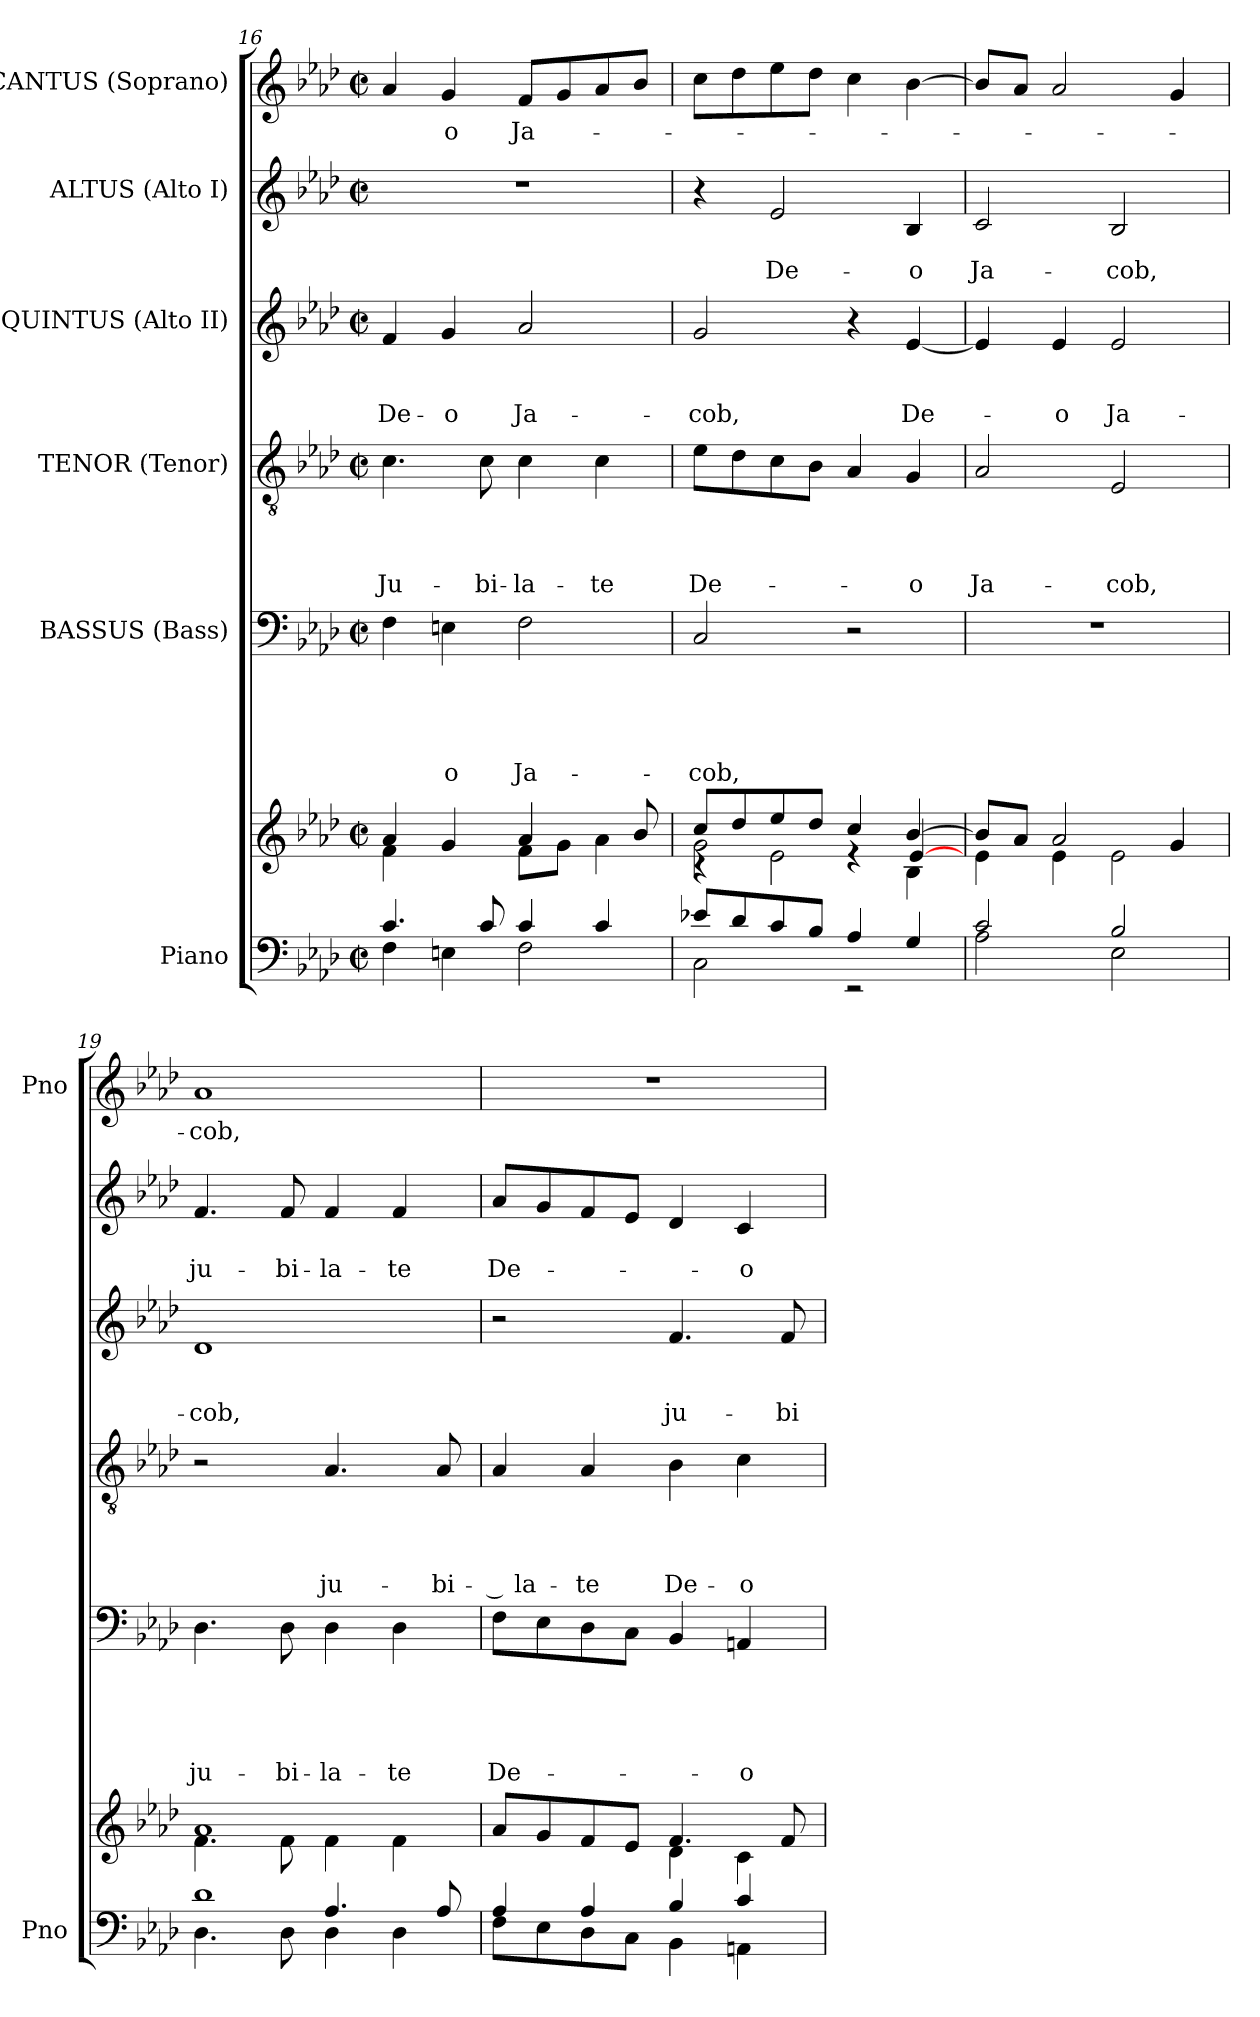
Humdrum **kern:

**kern	**kern	**kern	**text	**text	**text	**text	**text	**kern	**text	**text	**text	**text	**kern	**text	**text	**text	**kern	**text	**text	**kern	**text
*part6	*part6	*part5	*part5	*part5	*part5	*part5	*part5	*part4	*part4	*part4	*part4	*part4	*part3	*part3	*part3	*part3	*part2	*part2	*part2	*part1	*part1
*staff7	*staff6	*staff5	*staff5	*staff5	*staff5	*staff5	*staff5	*staff4	*staff4	*staff4	*staff4	*staff4	*staff3	*staff3	*staff3	*staff3	*staff2	*staff2	*staff2	*staff1	*staff1
*I"Piano	*	*I"BASSUS (Bass)	*	*	*	*	*	*I"TENOR (Tenor)	*	*	*	*	*I"QUINTUS (Alto II)	*	*	*	*I"ALTUS (Alto I)	*	*	*I"CANTUS (Soprano)	*
*I'Pno	*	*	*	*	*	*	*	*	*	*	*	*	*	*	*	*	*	*	*	*I'Pno	*
*clefF4	*clefG2	*clefF4	*	*	*	*	*	*clefGv2	*	*	*	*	*clefG2	*	*	*	*clefG2	*	*	*clefG2	*
*k[b-e-a-d-]	*k[b-e-a-d-]	*k[b-e-a-d-]	*	*	*	*	*	*k[b-e-a-d-]	*	*	*	*	*k[b-e-a-d-]	*	*	*	*k[b-e-a-d-]	*	*	*k[b-e-a-d-]	*
*A-:	*A-:	*A-:	*	*	*	*	*	*A-:	*	*	*	*	*A-:	*	*	*	*A-:	*	*	*A-:	*
*M2/2	*M2/2	*M2/2	*	*	*	*	*	*M2/2	*	*	*	*	*M2/2	*	*	*	*M2/2	*	*	*M2/2	*
*met(c|)	*met(c|)	*met(c|)	*	*	*	*	*	*met(c|)	*	*	*	*	*met(c|)	*	*	*	*met(c|)	*	*	*met(c|)	*
=16	=16	=16	=16	=16	=16	=16	=16	=16	=16	=16	=16	=16	=16	=16	=16	=16	=16	=16	=16	=16	=16
*^	*^	*	*	*	*	*	*	*	*	*	*	*	*	*	*	*	*	*	*	*	*
!	!	!	!	!	!	!	!	!	!	!	!	!	!	!LO:LY:b	!	!	!	!LO:LY:b	!	!	!	!	!
4.c/	4F\	4a-/	4f\	4F\	.	.	.	.	.	4.c\	.	.	.	Ju-	4f/	.	.	De-	1r	.	.	4a-/	.
!	!	!	!	!	!	!	!	!	!LO:LY:b	!	!	!	!	!	!	!	!	!LO:LY:b	!	!	!	!	!LO:LY:b
.	4En\	4g/	4ryy	4En\	.	.	.	.	-o	.	.	.	.	.	4g/	.	.	-o	.	.	.	4g/	-o
!	!	!	!	!	!	!	!	!	!	!	!	!	!	!LO:LY:b	!	!	!	!	!	!	!	!	!
8c/	.	.	.	.	.	.	.	.	.	8c\	.	.	.	-bi-	.	.	.	.	.	.	.	.	.
!	!	!	!	!	!	!	!	!	!LO:LY:b	!	!	!	!	!LO:LY:b	!	!	!	!LO:LY:b	!	!	!	!	!LO:LY:b
4c/	2F\	4a-/	8f\L	2F\	.	.	.	.	Ja-	4c\	.	.	.	-la-	2a-/	.	.	Ja-	.	.	.	8f/L	Ja-
.	.	.	8g\J	.	.	.	.	.	.	.	.	.	.	.	.	.	.	.	.	.	.	8g/	.
!	!	!	!	!	!	!	!	!	!	!	!	!	!	!LO:LY:b	!	!	!	!	!	!	!	!	!
4c/	.	8ryy	4a-\	.	.	.	.	.	.	4c\	.	.	.	-te	.	.	.	.	.	.	.	8a-/	.
.	.	8b-/	.	.	.	.	.	.	.	.	.	.	.	.	.	.	.	.	.	.	.	8b-/J	.
=17	=17	=17	=17	=17	=17	=17	=17	=17	=17	=17	=17	=17	=17	=17	=17	=17	=17	=17	=17	=17	=17	=17	=17
*	*	*	*^	*	*	*	*	*	*	*	*	*	*	*	*	*	*	*	*	*	*	*	*
!	!	!	!	!	!	!	!	!	!	!LO:LY:b	!	!	!	!	!LO:LY:b	!	!	!	!LO:LY:b	!	!	!	!	!
8e-X/L	2C\	8cc/L	4rc	2g\	2C/	.	.	.	.	-cob,	8e-\L	.	.	.	De-	2g/	.	.	-cob,	4r	.	.	8cc\L	.
8d-/	.	8dd-/	.	.	.	.	.	.	.	.	8d-\	.	.	.	.	.	.	.	.	.	.	.	8dd-\	.
!	!	!	!	!	!	!	!	!	!	!	!	!	!	!	!	!	!	!	!	!	!	!LO:LY:b	!	!
8c/	.	8ee-/	2e-\	.	.	.	.	.	.	.	8c\	.	.	.	.	.	.	.	.	2e-/	.	De-	8ee-\	.
8B-/J	.	8dd-/J	.	.	.	.	.	.	.	.	8B-\J	.	.	.	.	.	.	.	.	.	.	.	8dd-\J	.
4A-/	2rEE	4cc/	.	4re	2r	.	.	.	.	.	4A-/	.	.	.	.	4r	.	.	.	.	.	.	4cc\	.
!	!	!	!	!	!	!	!	!	!	!	!	!	!	!	!LO:LY:b	!	!	!	!LO:LY:b	!	!	!LO:LY:b	!	!
4G/	.	[>4b-/	4B-\	[4e-/	.	.	.	.	.	.	4G/	.	.	.	-o	[4e-/	.	.	De-	4B-/	.	-o	[4b-\	.
=18	=18	=18	=18	=18	=18	=18	=18	=18	=18	=18	=18	=18	=18	=18	=18	=18	=18	=18	=18	=18	=18	=18	=18	=18
!	!	!	!	!	!	!	!	!	!	!	!	!	!	!	!LO:LY:b	!	!	!	!	!	!	!LO:LY:b	!	!
*	*	*	*v	*v	*	*	*	*	*	*	*	*	*	*	*	*	*	*	*	*	*	*	*	*
2c/	2A-\	8b-/L]	4e-\	1r	.	.	.	.	.	2A-/	.	.	.	Ja-	4e-/]	.	.	.	2c/	.	Ja-	8b-/L]	.
.	.	8a-/J	.	.	.	.	.	.	.	.	.	.	.	.	.	.	.	.	.	.	.	8a-/J	.
!	!	!	!	!	!	!	!	!	!	!	!	!	!	!	!	!	!	!LO:LY:b	!	!	!	!	!
.	.	2a-/	4e-\	.	.	.	.	.	.	.	.	.	.	.	4e-/	.	.	-o	.	.	.	2a-/	.
!	!	!	!	!	!	!	!	!	!	!	!	!	!	!LO:LY:b	!	!	!	!LO:LY:b	!	!	!LO:LY:b	!	!
2B-/	2E-\	.	2e-\	.	.	.	.	.	.	2E-/	.	.	.	-cob,	2e-/	.	.	Ja-	2B-/	.	-cob,	.	.
.	.	4g/	.	.	.	.	.	.	.	.	.	.	.	.	.	.	.	.	.	.	.	4g/	.
=19	=19	=19	=19	=19	=19	=19	=19	=19	=19	=19	=19	=19	=19	=19	=19	=19	=19	=19	=19	=19	=19	=19	=19
*	*^	*	*	*	*	*	*	*	*	*	*	*	*	*	*	*	*	*	*	*	*	*	*
!	!	!	!	!	!	!	!	!	!	!LO:LY:b	!	!	!	!	!	!	!	!	!LO:LY:b	!	!	!LO:LY:b	!	!LO:LY:b
2ryy	4.D-\	1d-	1a-	4.f\	4.D-\	.	.	.	.	ju-	2r	.	.	.	.	1d-	.	.	-cob,	4.f/	.	ju-	1a-	-cob,
!	!	!	!	!	!	!	!	!	!	!LO:LY:b	!	!	!	!	!	!	!	!	!	!	!	!LO:LY:b	!	!
.	8D-\	.	.	8f\	8D-\	.	.	.	.	-bi-	.	.	.	.	.	.	.	.	.	8f/	.	-bi-	.	.
!	!	!	!	!	!	!	!	!	!	!LO:LY:b	!	!	!	!	!LO:LY:b	!	!	!	!	!	!	!LO:LY:b	!	!
4.A-/	4D-\	.	.	4f\	4D-\	.	.	.	.	-la-	4.A-/	.	.	.	ju-	.	.	.	.	4f/	.	-la-	.	.
!	!	!	!	!	!	!	!	!	!	!LO:LY:b	!	!	!	!	!	!	!	!	!	!	!	!LO:LY:b	!	!
.	4D-\	.	.	4f\	4D-\	.	.	.	.	-te	.	.	.	.	.	.	.	.	.	4f/	.	-te	.	.
!	!	!	!	!	!	!	!	!	!	!	!	!	!	!	!LO:LY:b	!	!	!	!	!	!	!	!	!
8A-/	.	.	.	.	.	.	.	.	.	.	8A-/	.	.	.	-bi-	.	.	.	.	.	.	.	.	.
*	*v	*v	*	*	*	*	*	*	*	*	*	*	*	*	*	*	*	*	*	*	*	*	*	*
=20	=20	=20	=20	=20	=20	=20	=20	=20	=20	=20	=20	=20	=20	=20	=20	=20	=20	=20	=20	=20	=20	=20	=20
!	!	!	!	!	!	!	!	!	!LO:LY:b	!	!	!	!	!LO:LY:b	!	!	!	!	!	!	!LO:LY:b	!	!
4A-/	8F\L	8a-/L	2ryy	8F\L	.	.	.	.	De-	4A-/	.	.	.	-­ la-	2r	.	.	.	8a-/L	.	De-	1r	.
.	8E-\	8g/	.	8E-\	.	.	.	.	.	.	.	.	.	.	.	.	.	.	8g/	.	.	.	.
!	!	!	!	!	!	!	!	!	!	!	!	!	!	!LO:LY:b	!	!	!	!	!	!	!	!	!
4A-/	8D-\	8f/	.	8D-\	.	.	.	.	.	4A-/	.	.	.	-te	.	.	.	.	8f/	.	.	.	.
.	8C\J	8e-/J	.	8C\J	.	.	.	.	.	.	.	.	.	.	.	.	.	.	8e-/J	.	.	.	.
!	!	!	!	!	!	!	!	!	!	!	!	!	!	!LO:LY:b	!	!	!	!LO:LY:b	!	!	!	!	!
4B-/	4BB-\	4d-\	4.f/	4BB-/	.	.	.	.	.	4B-\	.	.	.	De-	4.f/	.	.	ju-	4d-/	.	.	.	.
!	!	!	!	!	!	!	!	!	!LO:LY:b	!	!	!	!	!LO:LY:b	!	!	!	!	!	!	!LO:LY:b	!	!
4c/	4AAn\	4c\	.	4AAn/	.	.	.	.	-o	4c\	.	.	.	-o	.	.	.	.	4c/	.	-o	.	.
!	!	!	!	!	!	!	!	!	!	!	!	!	!	!	!	!	!	!LO:LY:b	!	!	!	!	!
.	.	.	8f/	.	.	.	.	.	.	.	.	.	.	.	8f/	.	.	-bi-	.	.	.	.	.
*v	*v	*	*	*	*	*	*	*	*	*	*	*	*	*	*	*	*	*	*	*	*	*	*
*	*v	*v	*	*	*	*	*	*	*	*	*	*	*	*	*	*	*	*	*	*	*	*
=	=	=	=	=	=	=	=	=	=	=	=	=	=	=	=	=	=	=	=	=	=
*-	*-	*-	*-	*-	*-	*-	*-	*-	*-	*-	*-	*-	*-	*-	*-	*-	*-	*-	*-	*-	*-
